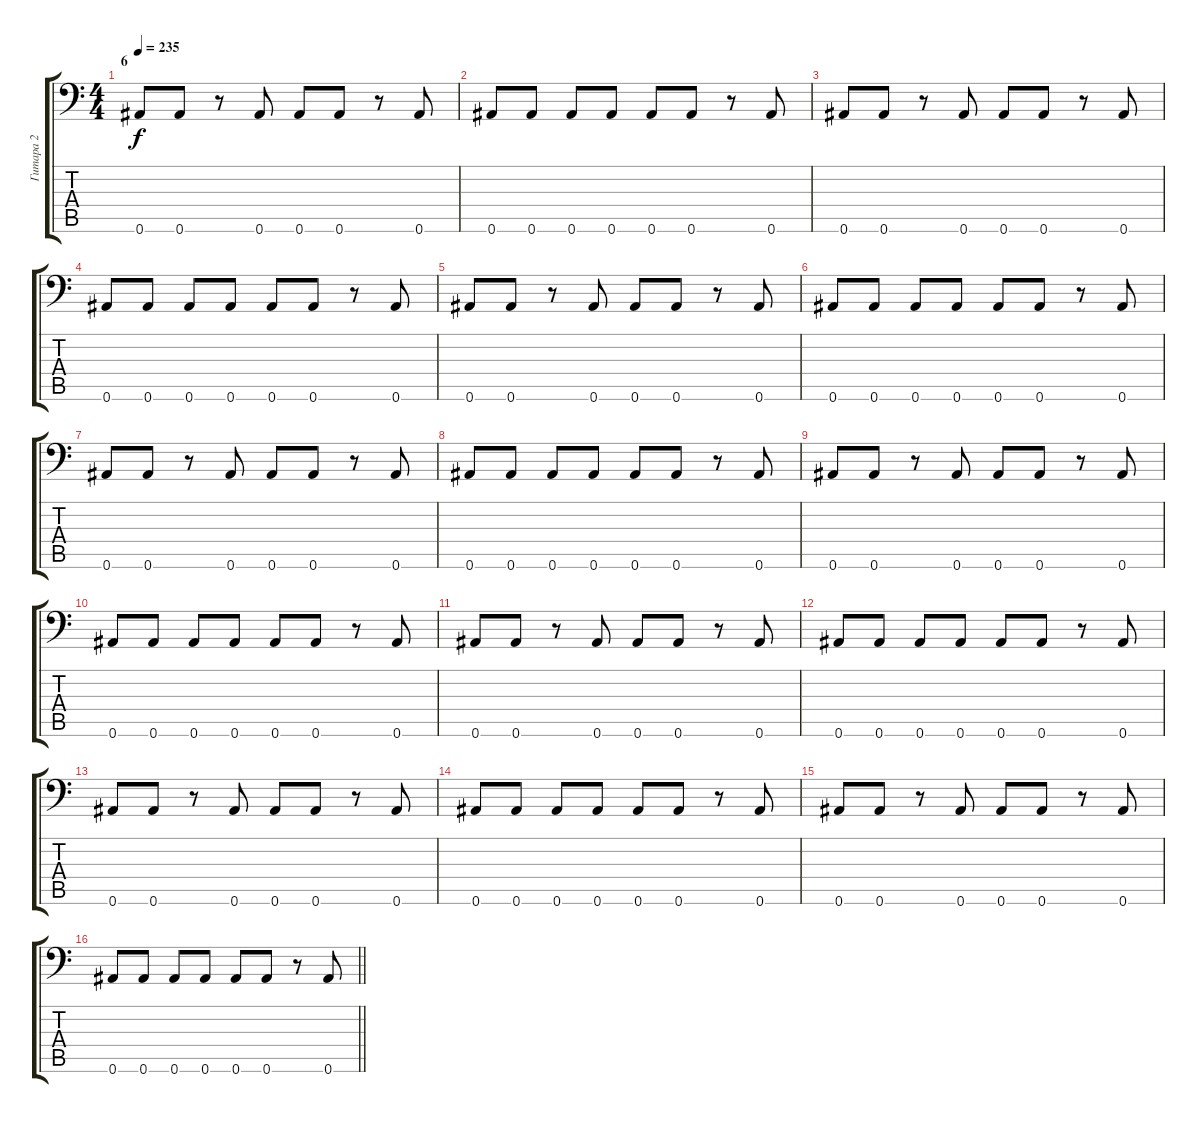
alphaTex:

\track ("Гитара 2" "Гитара 2") {instrument distortionguitar}
\staff {score tabs}
\tuning (C4 G3 Eb3 Bb2 F2 Bb1) {hide}
\ts (4 4)
\section ("" "6")
\tempo 235
\clef f4
\ks c
0.6.8{dy f} 0.6.8 r.8 0.6.8 0.6.8 0.6.8 r.8 0.6.8 |
0.6.8 0.6.8 0.6.8 0.6.8 0.6.8 0.6.8 r.8 0.6.8 |
0.6.8 0.6.8 r.8 0.6.8 0.6.8 0.6.8 r.8 0.6.8 |
0.6.8 0.6.8 0.6.8 0.6.8 0.6.8 0.6.8 r.8 0.6.8 |
0.6.8 0.6.8 r.8 0.6.8 0.6.8 0.6.8 r.8 0.6.8 |
0.6.8 0.6.8 0.6.8 0.6.8 0.6.8 0.6.8 r.8 0.6.8 |
0.6.8 0.6.8 r.8 0.6.8 0.6.8 0.6.8 r.8 0.6.8 |
0.6.8 0.6.8 0.6.8 0.6.8 0.6.8 0.6.8 r.8 0.6.8 |
0.6.8 0.6.8 r.8 0.6.8 0.6.8 0.6.8 r.8 0.6.8 |
0.6.8 0.6.8 0.6.8 0.6.8 0.6.8 0.6.8 r.8 0.6.8 |
0.6.8 0.6.8 r.8 0.6.8 0.6.8 0.6.8 r.8 0.6.8 |
0.6.8 0.6.8 0.6.8 0.6.8 0.6.8 0.6.8 r.8 0.6.8 |
0.6.8 0.6.8 r.8 0.6.8 0.6.8 0.6.8 r.8 0.6.8 |
0.6.8 0.6.8 0.6.8 0.6.8 0.6.8 0.6.8 r.8 0.6.8 |
0.6.8 0.6.8 r.8 0.6.8 0.6.8 0.6.8 r.8 0.6.8 |
\barLineRight lightlight
0.6.8 0.6.8 0.6.8 0.6.8 0.6.8 0.6.8 r.8 0.6.8
